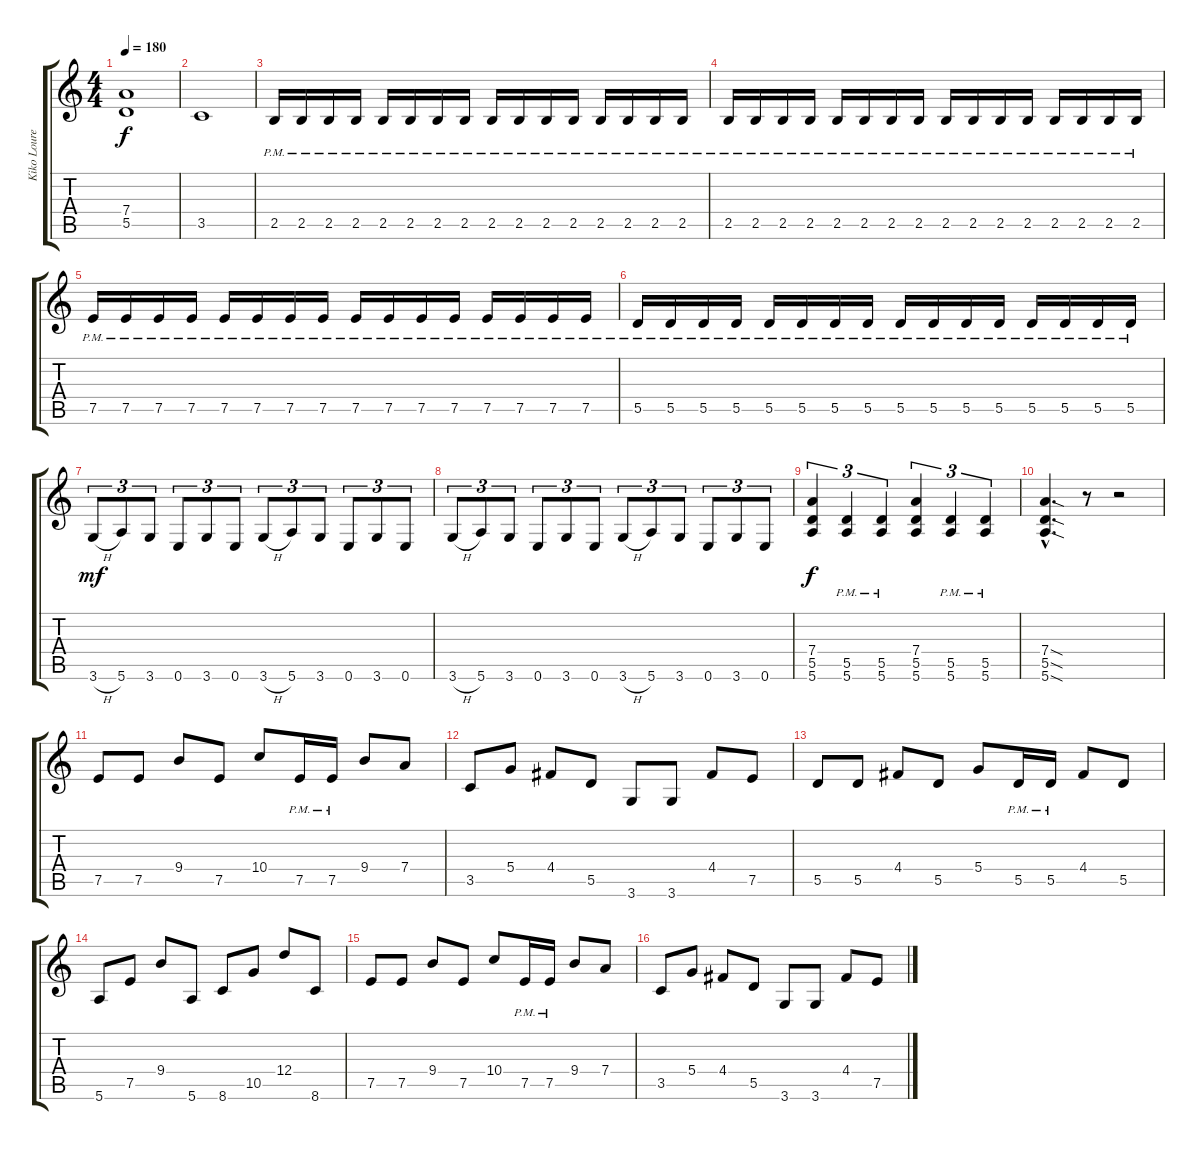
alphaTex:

\track ("Kiko Loureiro" "Kiko Loure") {instrument distortionguitar}
\staff {score tabs}
\tuning (E4 B3 G3 D3 A2 E2) {hide}
\ts (4 4)
\tempo 180
\clef g2
\ks c
(7.4 5.5).1{dy f} |
3.5.1 |
2.5{pm}.16 2.5{pm}.16 2.5{pm}.16 2.5{pm}.16 2.5{pm}.16 2.5{pm}.16 2.5{pm}.16 2.5{pm}.16 2.5{pm}.16 2.5{pm}.16 2.5{pm}.16 2.5{pm}.16 2.5{pm}.16 2.5{pm}.16 2.5{pm}.16 2.5{pm}.16 |
2.5{pm}.16 2.5{pm}.16 2.5{pm}.16 2.5{pm}.16 2.5{pm}.16 2.5{pm}.16 2.5{pm}.16 2.5{pm}.16 2.5{pm}.16 2.5{pm}.16 2.5{pm}.16 2.5{pm}.16 2.5{pm}.16 2.5{pm}.16 2.5{pm}.16 2.5{pm}.16 |
7.5{pm}.16 7.5{pm}.16 7.5{pm}.16 7.5{pm}.16 7.5{pm}.16 7.5{pm}.16 7.5{pm}.16 7.5{pm}.16 7.5{pm}.16 7.5{pm}.16 7.5{pm}.16 7.5{pm}.16 7.5{pm}.16 7.5{pm}.16 7.5{pm}.16 7.5{pm}.16 |
5.5{pm}.16 5.5{pm}.16 5.5{pm}.16 5.5{pm}.16 5.5{pm}.16 5.5{pm}.16 5.5{pm}.16 5.5{pm}.16 5.5{pm}.16 5.5{pm}.16 5.5{pm}.16 5.5{pm}.16 5.5{pm}.16 5.5{pm}.16 5.5{pm}.16 5.5{pm}.16 |
3.6{h}.8{tu (3 2) dy mf} 5.6.8{tu (3 2)} 3.6.8{tu (3 2)} 0.6.8{tu (3 2)} 3.6.8{tu (3 2)} 0.6.8{tu (3 2)} 3.6{h}.8{tu (3 2)} 5.6.8{tu (3 2)} 3.6.8{tu (3 2)} 0.6.8{tu (3 2)} 3.6.8{tu (3 2)} 0.6.8{tu (3 2)} |
3.6{h}.8{tu (3 2)} 5.6.8{tu (3 2)} 3.6.8{tu (3 2)} 0.6.8{tu (3 2)} 3.6.8{tu (3 2)} 0.6.8{tu (3 2)} 3.6{h}.8{tu (3 2)} 5.6.8{tu (3 2)} 3.6.8{tu (3 2)} 0.6.8{tu (3 2)} 3.6.8{tu (3 2)} 0.6.8{tu (3 2)} |
(7.4 5.5 5.6).4{tu (3 2) dy f} (5.5{pm} 5.6{pm}).4{tu (3 2)} (5.5{pm} 5.6{pm}).4{tu (3 2)} (7.4 5.5 5.6).4{tu (3 2)} (5.5{pm} 5.6{pm}).4{tu (3 2)} (5.5{pm} 5.6{pm}).4{tu (3 2)} |
(7.4{sod hac} 5.5{sod hac} 5.6{sod hac}).4{d} r.8 r.2 |
7.5.8 7.5.8 9.4.8 7.5.8 10.4.8 7.5{pm}.16 7.5{pm}.16 9.4.8 7.4.8 |
3.5.8 5.4.8 4.4.8 5.5.8 3.6.8 3.6.8 4.4.8 7.5.8 |
5.5.8 5.5.8 4.4.8 5.5.8 5.4.8 5.5{pm}.16 5.5{pm}.16 4.4.8 5.5.8 |
5.6.8 7.5.8 9.4.8 5.6.8 8.6.8 10.5.8 12.4.8 8.6.8 |
7.5.8 7.5.8 9.4.8 7.5.8 10.4.8 7.5{pm}.16 7.5{pm}.16 9.4.8 7.4.8 |
3.5.8 5.4.8 4.4.8 5.5.8 3.6.8 3.6.8 4.4.8 7.5.8
